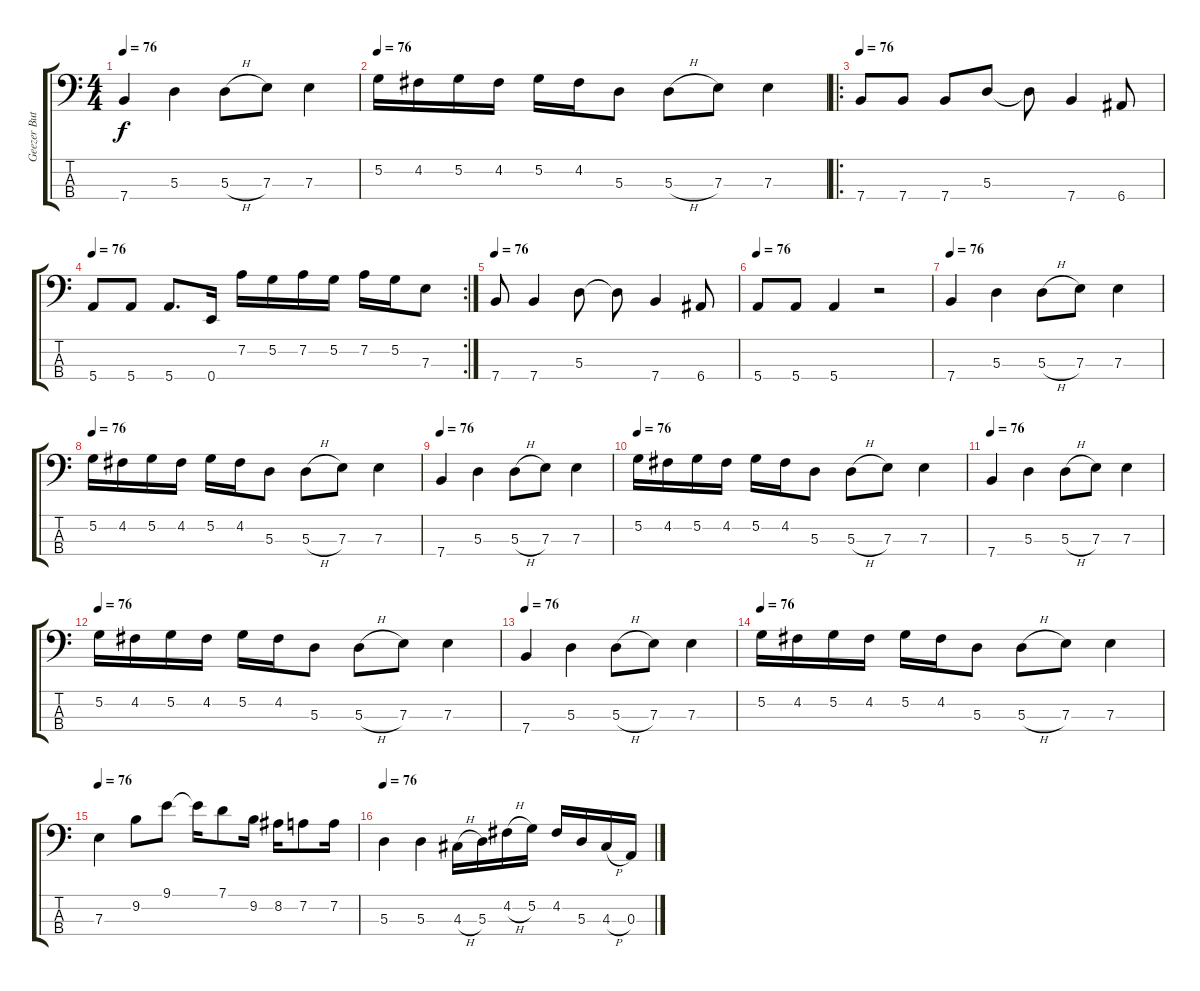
\track ("Geezer Butler" "Geezer But") {instrument electricbassfinger}
\staff {score tabs}
\tuning (G2 D2 A1 E1) {hide}
\ts (4 4)
\tempo 76
\clef f4
\ks c
7.4.4{dy f} 5.3.4 5.3{h}.8 7.3.8 7.3.4 |
\tempo 76
5.2.16 4.2.16 5.2.16 4.2.16 5.2.16 4.2.16 5.3.8 5.3{h}.8 7.3.8 7.3.4 |
\ro
\tempo 76
7.4.8 7.4.8 7.4.8 5.3.8 5.3{t}.8 7.4.4 6.4.8 |
\rc 2
\tempo 76
5.4.8 5.4.8 5.4.8{d} 0.4.16 7.2.16 5.2.16 7.2.16 5.2.16 7.2.16 5.2.16 7.3.8 |
\tempo 76
7.4.8 7.4.4 5.3.8 5.3{t}.8 7.4.4 6.4.8 |
\tempo 76
5.4.8 5.4.8 5.4.4 r.2 |
\tempo 76
7.4.4 5.3.4 5.3{h}.8 7.3.8 7.3.4 |
\tempo 76
5.2.16 4.2.16 5.2.16 4.2.16 5.2.16 4.2.16 5.3.8 5.3{h}.8 7.3.8 7.3.4 |
\tempo 76
7.4.4 5.3.4 5.3{h}.8 7.3.8 7.3.4 |
\tempo 76
5.2.16 4.2.16 5.2.16 4.2.16 5.2.16 4.2.16 5.3.8 5.3{h}.8 7.3.8 7.3.4 |
\tempo 76
7.4.4 5.3.4 5.3{h}.8 7.3.8 7.3.4 |
\tempo 76
5.2.16 4.2.16 5.2.16 4.2.16 5.2.16 4.2.16 5.3.8 5.3{h}.8 7.3.8 7.3.4 |
\tempo 76
7.4.4 5.3.4 5.3{h}.8 7.3.8 7.3.4 |
\tempo 76
5.2.16 4.2.16 5.2.16 4.2.16 5.2.16 4.2.16 5.3.8 5.3{h}.8 7.3.8 7.3.4 |
\tempo 76
7.3.4 9.2.8 9.1.8 9.1{t}.16 7.1.8 9.2.16 8.2.16 7.2.8 7.2.16 |
\tempo 76
5.3.4 5.3.4 4.3{h}.16 5.3.16 4.2{h}.16 5.2.16 4.2.16 5.3.16 4.3{h}.16 0.3.16
